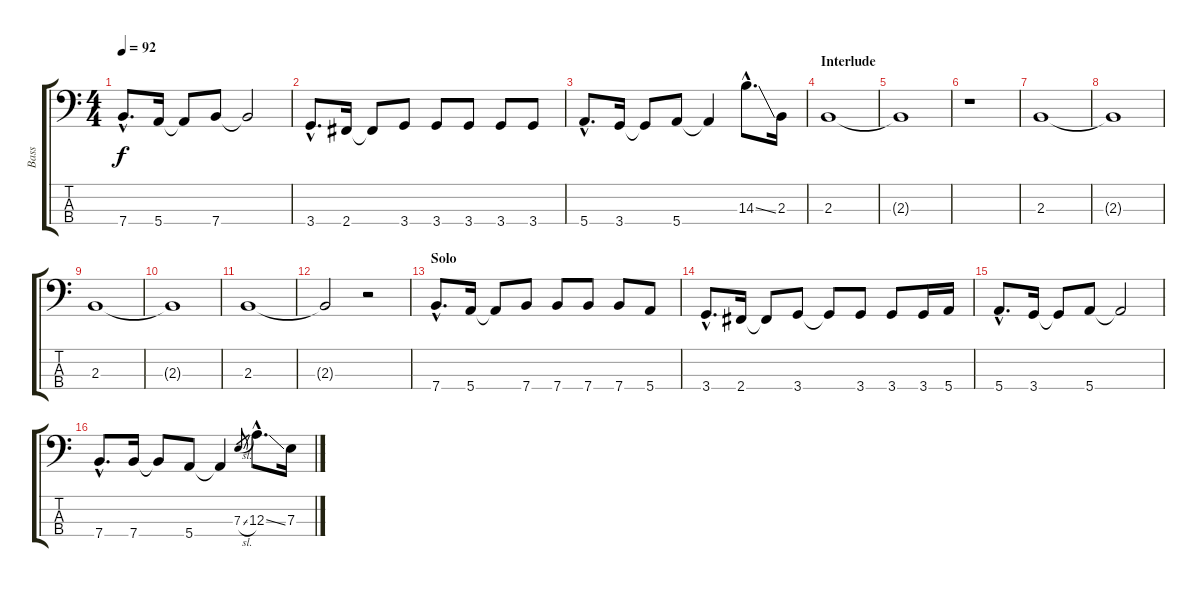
\track ("Bass" "Bass") {instrument electricbassfinger}
\staff {score tabs}
\tuning (G2 D2 A1 E1) {hide}
\ts (4 4)
\tempo 92
\clef f4
\ks c
7.4{hac}.8{d dy f} 5.4.16 5.4{t}.8 7.4.8 7.4{t}.2 |
3.4{hac}.8{d} 2.4.16 2.4{t}.8 3.4.8 3.4.8 3.4.8 3.4.8 3.4.8 |
5.4{hac}.8{d} 3.4.16 3.4{t}.8 5.4.8 5.4{t}.4 14.3{ss hac}.8{d} 2.3.16 |
\section ("" "Interlude")
2.3.1 |
2.3{t}.1 |
r.1 |
2.3.1 |
2.3{t}.1 |
2.3.1 |
2.3{t}.1 |
2.3.1 |
2.3{t}.2 r.2 |
\section ("" "Solo")
7.4{hac}.8{d} 5.4.16 5.4{t}.8 7.4.8 7.4.8 7.4.8 7.4.8 5.4.8 |
3.4{hac}.8{d} 2.4.16 2.4{t}.8 3.4.8 3.4{t}.8 3.4.8 3.4.8 3.4.16 5.4.16 |
5.4{hac}.8{d} 3.4.16 3.4{t}.8 5.4.8 5.4{t}.2 |
7.4{hac}.8{d} 7.4.16 7.4{t}.8 5.4.8 5.4{t}.4 7.3{sl}.8{gr} 12.3{ss hac}.8{d} 7.3.16
